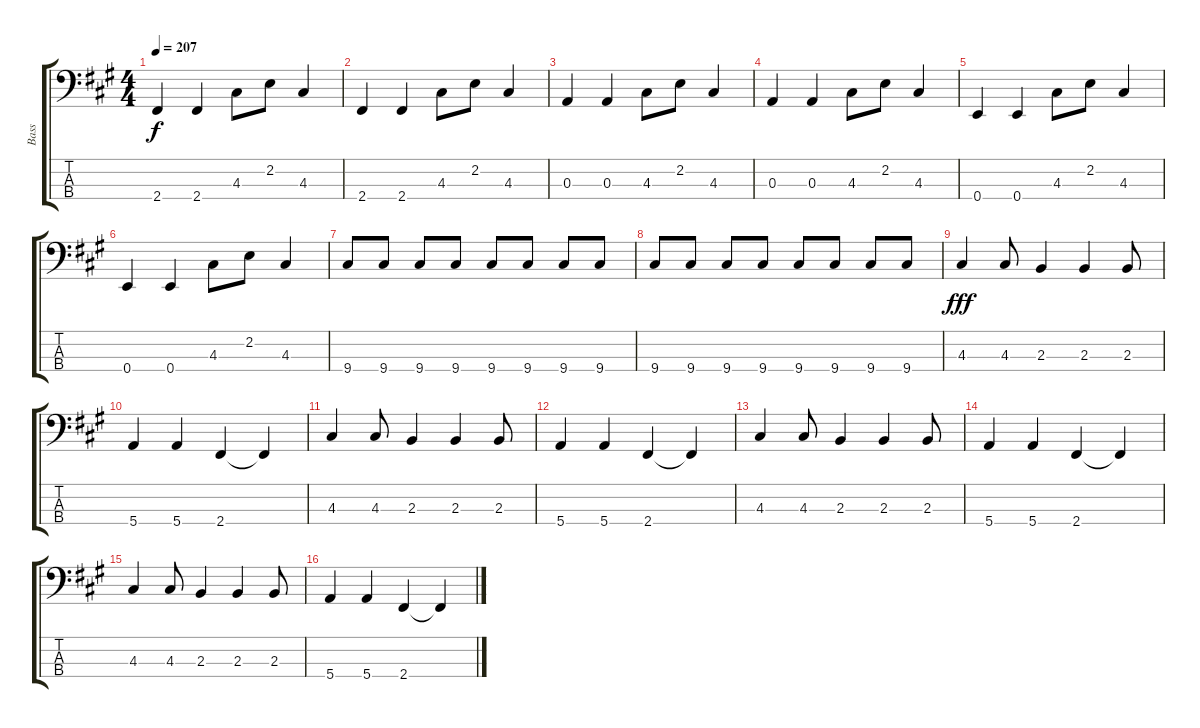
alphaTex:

\track ("Bass" "Bass") {instrument electricbassfinger}
\staff {score tabs}
\tuning (G2 D2 A1 E1) {hide}
\ts (4 4)
\tempo 207
\clef f4
\ks a
2.4.4{dy f} 2.4.4 4.3.8 2.2.8 4.3.4 |
2.4.4 2.4.4 4.3.8 2.2.8 4.3.4 |
0.3.4 0.3.4 4.3.8 2.2.8 4.3.4 |
0.3.4 0.3.4 4.3.8 2.2.8 4.3.4 |
0.4.4 0.4.4 4.3.8 2.2.8 4.3.4 |
0.4.4 0.4.4 4.3.8 2.2.8 4.3.4 |
9.4.8 9.4.8 9.4.8 9.4.8 9.4.8 9.4.8 9.4.8 9.4.8 |
9.4.8 9.4.8 9.4.8 9.4.8 9.4.8 9.4.8 9.4.8 9.4.8 |
4.3.4{dy fff} 4.3.8 2.3.4 2.3.4 2.3.8 |
5.4.4 5.4.4 2.4.4 2.4{t}.4 |
4.3.4 4.3.8 2.3.4 2.3.4 2.3.8 |
5.4.4 5.4.4 2.4.4 2.4{t}.4 |
4.3.4 4.3.8 2.3.4 2.3.4 2.3.8 |
5.4.4 5.4.4 2.4.4 2.4{t}.4 |
4.3.4 4.3.8 2.3.4 2.3.4 2.3.8 |
5.4.4 5.4.4 2.4.4 2.4{t}.4
